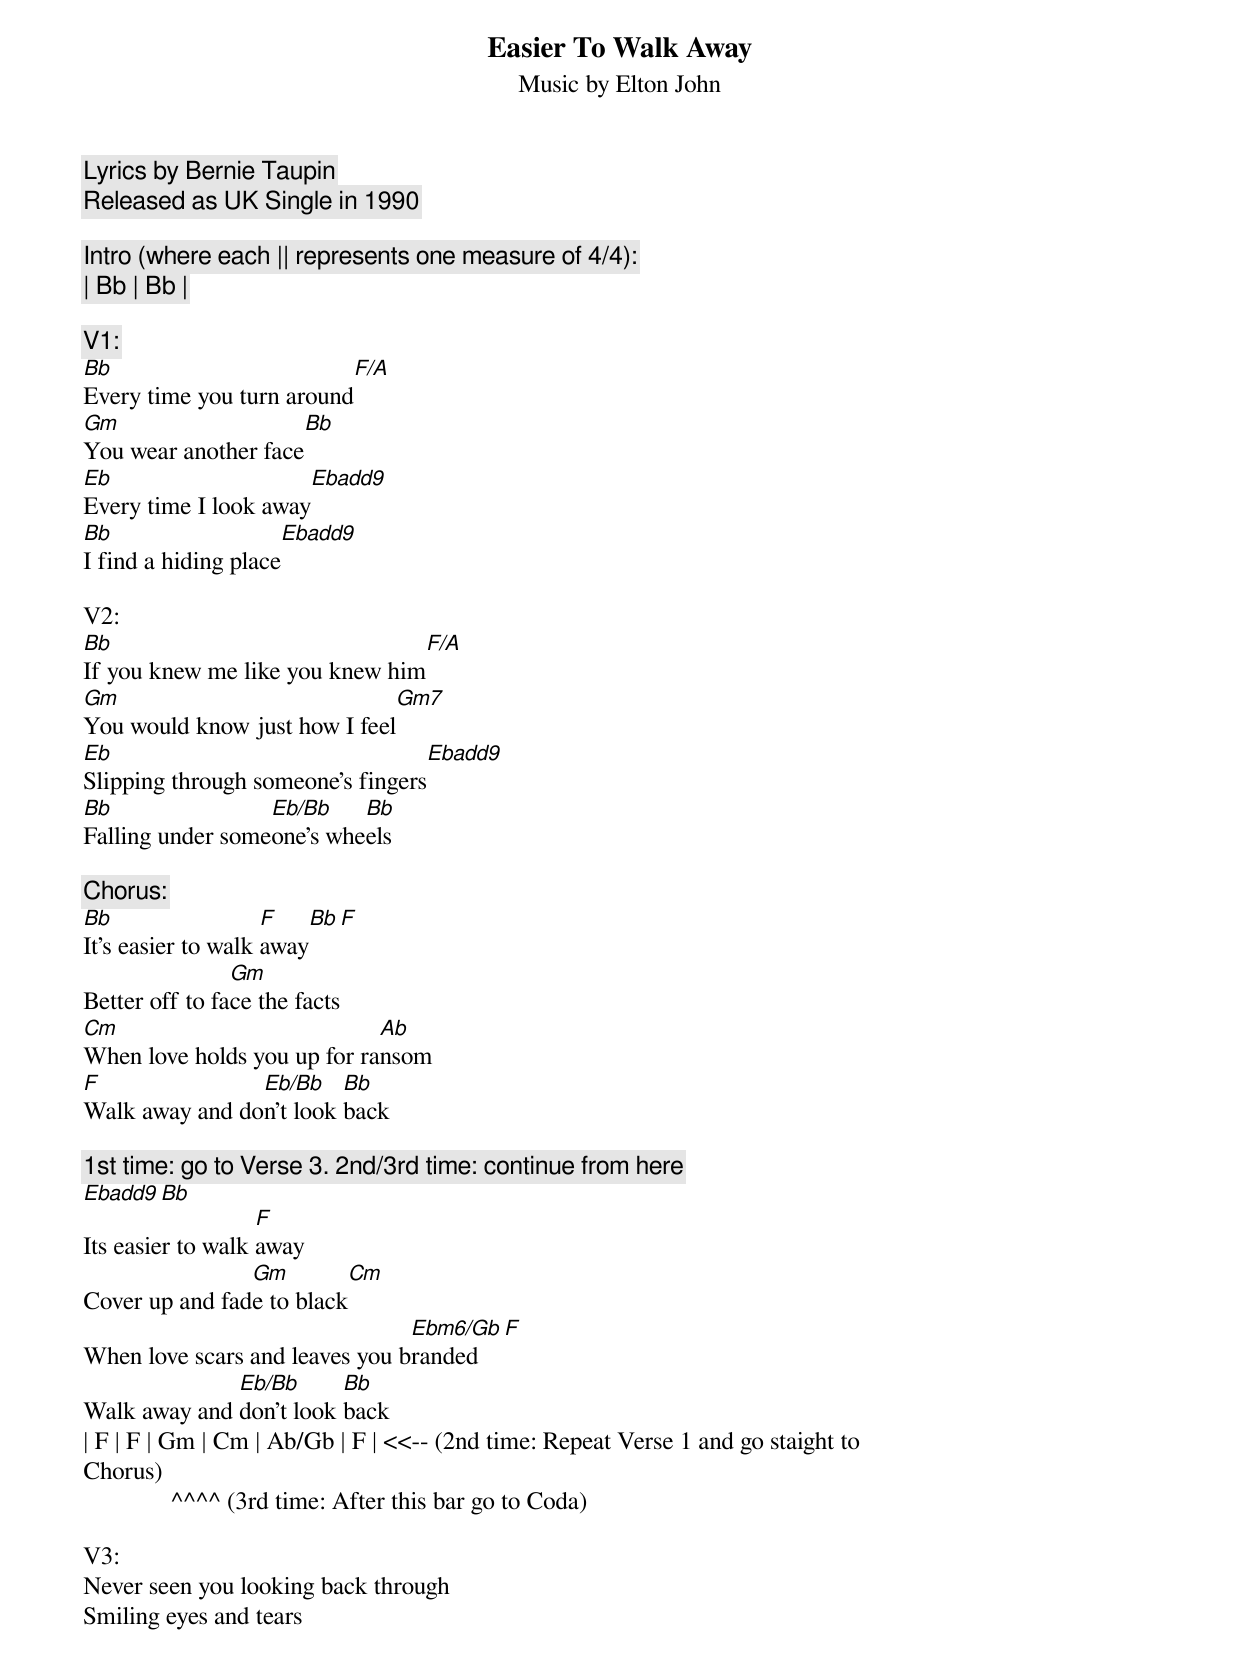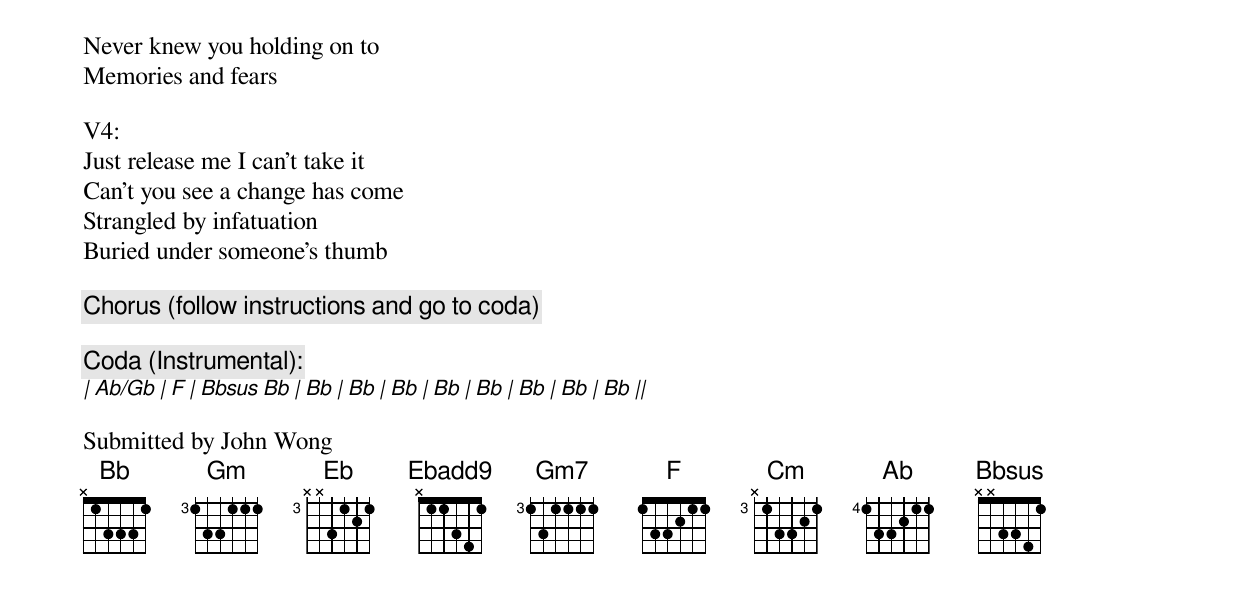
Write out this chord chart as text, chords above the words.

Easier To Walk Away
Music by Elton John
Lyrics by Bernie Taupin
Released as UK Single in 1990

[Intro (where each || represents one measure of 4/4)]:
| Bb | Bb |

V1:
Bb			   F/A
Every time you turn around
Gm			Bb
You wear another face
Eb			Eb(add9)
Every time I look away
Bb			Eb(add9)
I find a hiding place

V2:
Bb				  F/A
If you knew me like you knew him
Gm				Gm7
You would know just how I feel
Eb				    Eb(add9)
Slipping through someone's fingers
Bb		  Eb/Bb    Bb
Falling under someone's wheels

[Chorus]:
Bb		    F    Bb  F
It's easier to walk away
		Gm
Better off to face the facts
Cm			     Ab
When love holds you up for ransom
F		Eb/Bb    Bb
Walk away and don't look back

[1st time: go to Verse 3. 2nd/3rd time: continue from here]
Eb(add9)     Bb
		   F
Its easier to walk away
		Gm	   Cm
Cover up and fade to black
				Ebm6/Gb   F
When love scars and leaves you branded
	      Eb/Bb	 Bb
Walk away and don't look back
| F | F | Gm | Cm | Ab/Gb | F | <<-- (2nd time: Repeat Verse 1 and go staight to
Chorus)
	      ^^^^ (3rd time: After this bar go to Coda)

V3:
Never seen you looking back through
Smiling eyes and tears
Never knew you holding on to
Memories and fears

V4:
Just release me I can't take it
Can't you see a change has come
Strangled by infatuation
Buried under someone's thumb

[Chorus] (follow instructions and go to coda)

[Coda (Instrumental)]:
| Ab/Gb | F | Bbsus Bb | Bb | Bb | Bb | Bb | Bb | Bb | Bb | Bb ||

Submitted by John Wong
